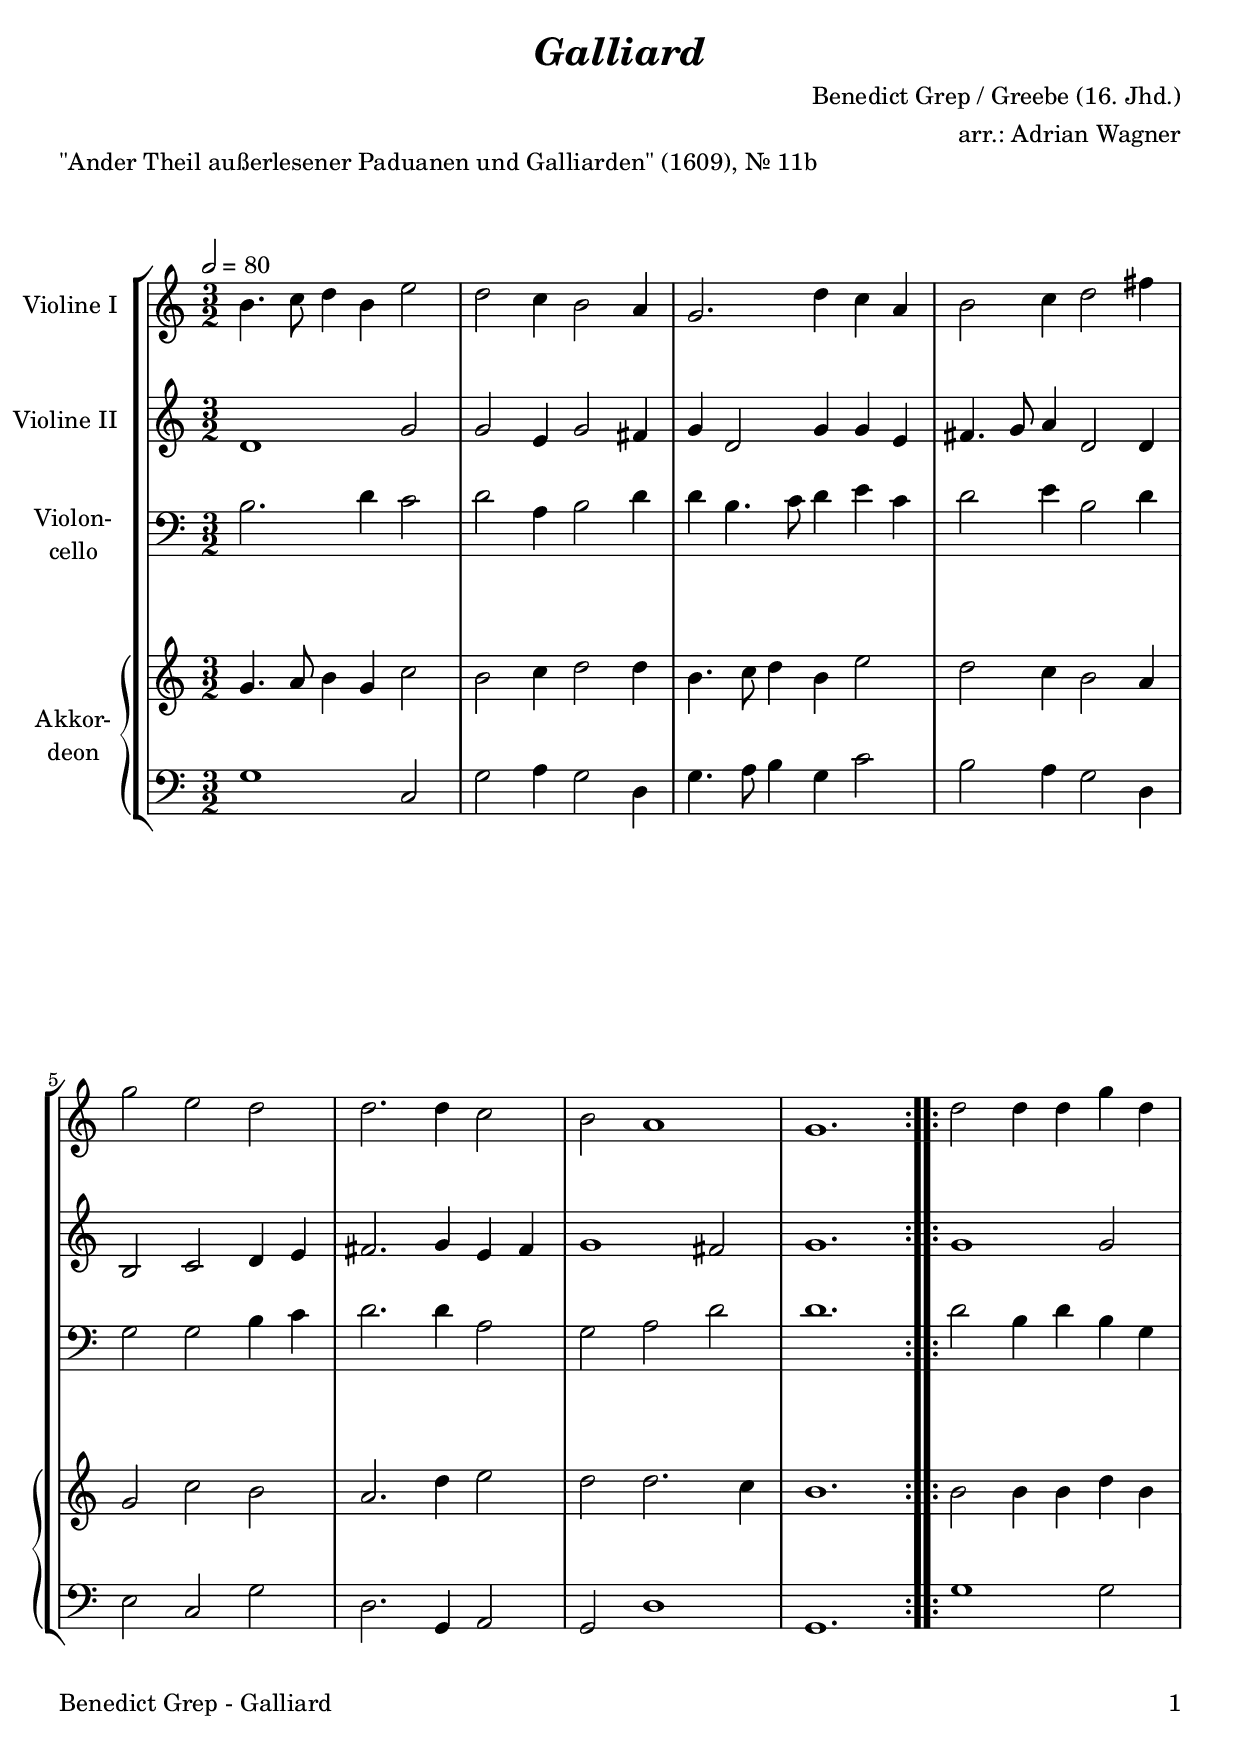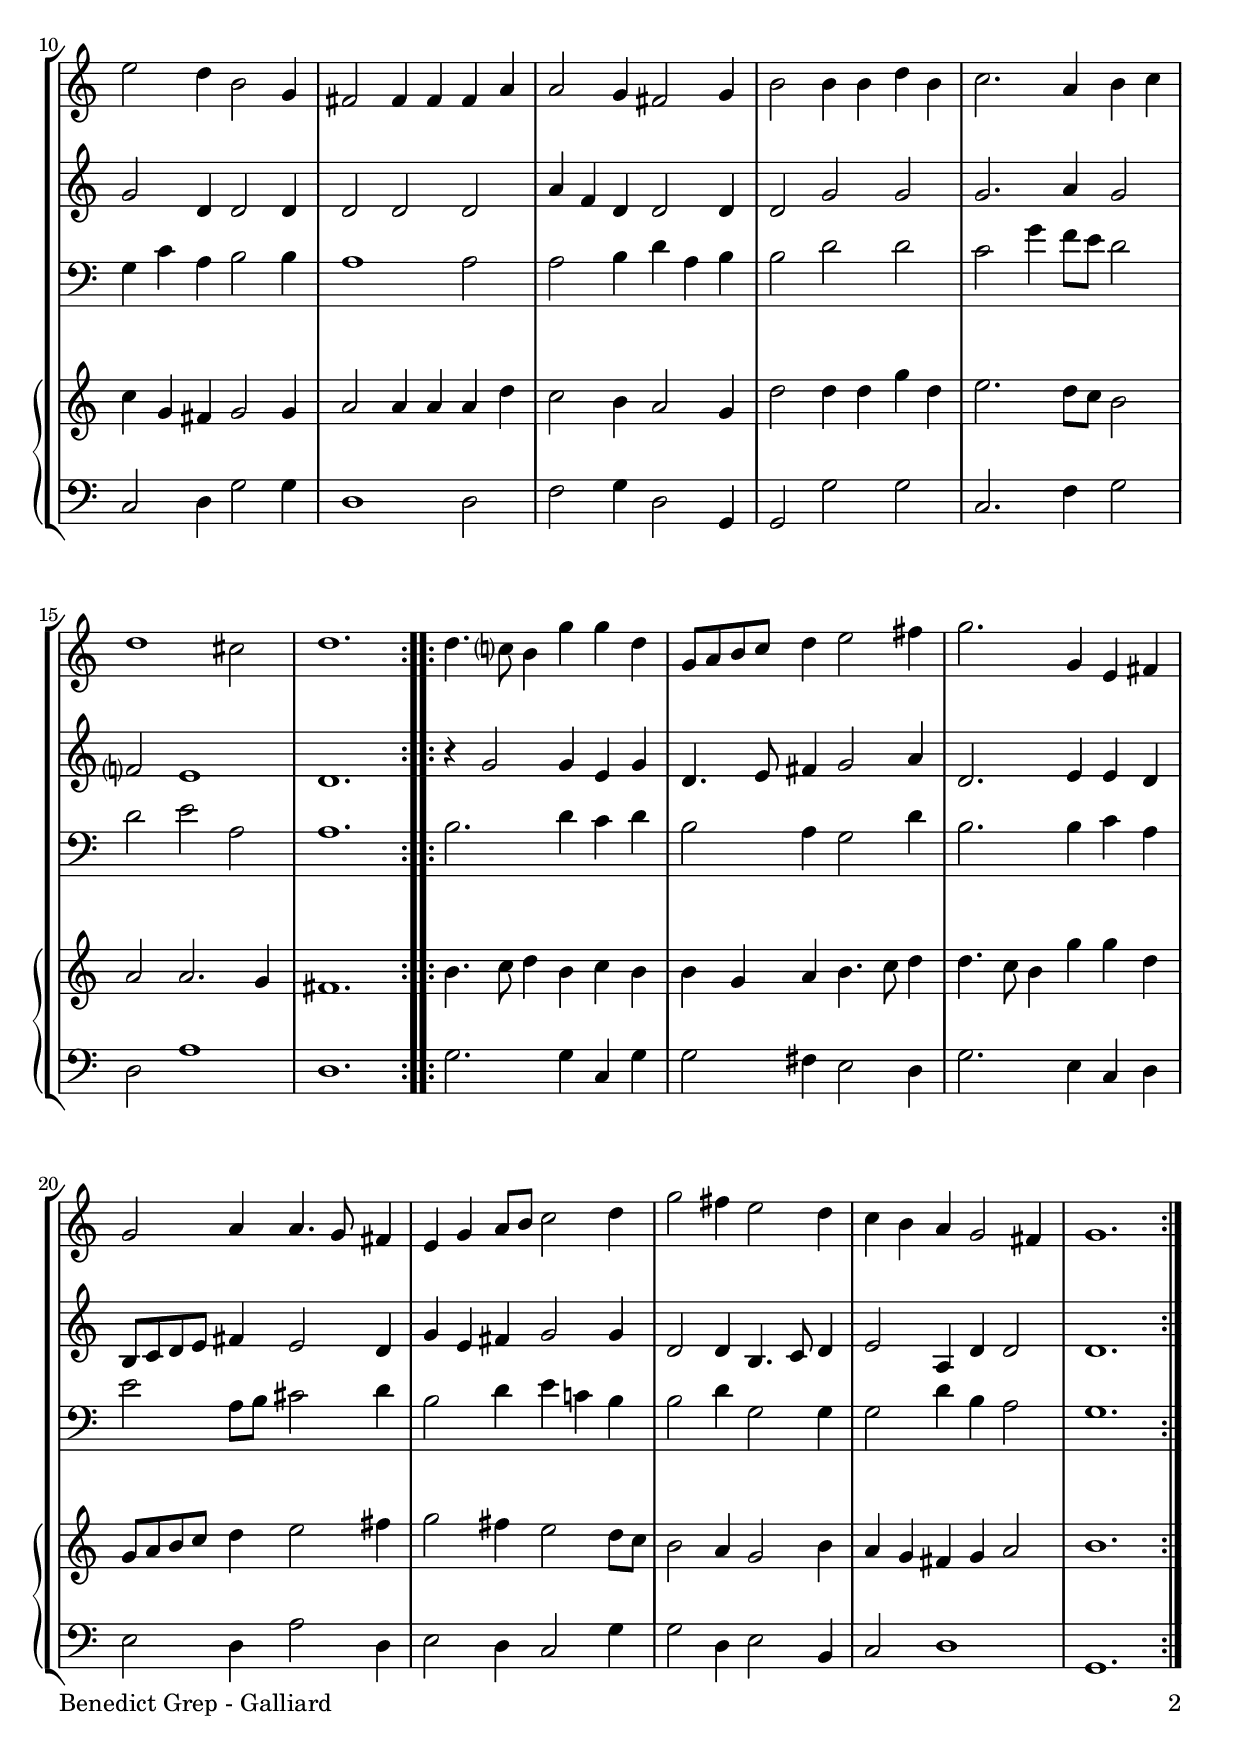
\version "2.24.3"
\include "deutsch.ly"

#(set-global-staff-size 21)

\header {
  title       = \markup \bold \italic "Galliard"
  composer    = "Benedict Grep / Greebe (16. Jhd.)"
  arranger    = "arr.: Adrian Wagner"
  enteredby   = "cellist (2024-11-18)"
  piece       = "\"Ander Theil außerlesener Paduanen und Galliarden\" (1609), Nr. 11b"
}

voiceconsts = {
  \key c \major
  \time 3/2
  \numericTimeSignature
  \compressEmptyMeasures
% Set default beaming for all staves
%  \set Timing.beamExceptions = #'()
%  \set Timing.baseMoment     = #(ly:make-moment 1 4)
%  \set Timing.beatStructure  = #'(1 1 1)
  \tempo 2=80
}

mipz = "pizzicato strings"
mivl = "violin"
miba = "cello"
% mikl = "bright acoustic"
% mikl = "church organ"
mikl = "concertina"

va = \relative c'' {
  \voiceconsts

  \repeat volta 2 {
    h4. c8 d4 h e2
    d c4 h2 a4
    g2. d'4 c a
    h2 c4 d2 fis4
    g2 e d
    d2. d4 c2

    h a1
    g1.
  }

  \repeat volta 2 {
    d'2 d4 d g d
    e2 d4 h2 g4
    fis2 fis4 fis fis a
    a2 g4 fis2 g4
    h2 h4 h d h

    c2. a4 h c
    d1 cis2
    d1.
  }

  \repeat volta 2 {
    d4. c?8 h4 g' g d
    g,8 a h c d4 e2 fis4
    g2. g,4 e fis

    g2 a4 a4. g8 fis4
    e g a8 h c2 d4
    g2 fis4 e2 d4
    c h a g2 fis4
    g1.
  }
}

vb = \relative c' {
  \voiceconsts

  \repeat volta 2 {
    d1 g2
    g e4 g2 fis4
    g d2 g4 g e
    fis4. g8 a4 d,2 d4
    h2 c d4 e
    fis2. g4 e fis

    g1 fis2
    g1.
  }

  \repeat volta 2 {
    g1 g2
    g d4 d2 d4
    d2 d d
    a'4 f d d2 d4
    d2 g g
    g2. a4 g2

    f? e1
    d1.
  }

  \repeat volta 2 {
    r4 g2 g4 e g
    d4. e8 fis4 g2 a4
    d,2. e4 e d
    h8 c d e fis4 e2 d4

    g e fis g2 g4
    d2 d4 h4. c8 d4
    e2 a,4 d d2
    d1.
  }
}

vc = \relative c' {
  \voiceconsts
  \clef "bass"
  
  \repeat volta 2 {
    h2. d4 c2
    d a4 h2 d4
    d h4. c8 d4 e c
    d2 e4 h2 d4
    g,2 g h4 c
    d2. d4 a2

    g a d
    d1.
  }

  \repeat volta 2 {
    d2 h4 d h g
    g c a h2 h4
    a1 a2
    a h4 d a h
    h2 d d

    c g'4 f8 e d2
    d e a,
    a1.
  }

  \repeat volta 2 {
    h2. d4 c d
    h2 a4 g2 d'4
    h2. h4 c a

    e'2 a,8 h cis2 d4
    h2 d4 e c! h
    h2 d4 g,2 g4
    g2 d'4 h a2
    g1.
  }
}

vd = \relative c'' {
  \voiceconsts

  \repeat volta 2 {
    g4. a8 h4 g c2
    h c4 d2 d4
    h4. c8 d4 h e2
    d c4 h2 a4
    g2 c h
    a2. d4 e2

    d d2. c4
    h1.
  }

  \repeat volta 2 {
    h2 h4 h d h
    c g fis g2 g4
    a2 a4 a a d
    c2 h4 a2 g4
    d'2 d4 d g d

    e2. d8 c h2
    a a2. g4
    fis1.
  }

  \repeat volta 2 {
    h4. c8 d4 h c h
    h g a h4. c8 d4
    d4. c8 h4 g' g d

    g,8 a h c d4 e2 fis4
    g2 fis4 e2 d8 c
    h2 a4 g2 h4
    a g fis g a2
    h1.
  }
}

ve = \relative c' {
  \voiceconsts
  \clef "bass"
  
  \repeat volta 2 {
    g1 c,2
    g' a4 g2 d4
    g4. a8 h4 g c2
    h a4 g2 d4
    e2 c g'
    d2. g,4 a2
    g d'1

    g,1.
  }

  \repeat volta 2 {
    g'1 g2
    c, d4 g2 g4
    d1 d2
    f g4 d2 g,4
    g2 g' g
    c,2. f4 g2
    d a'1

    d,1.
  }

  \repeat volta 2 {
    g2. g4 c, g'
    g2 fis4 e2 d4
    g2. e4 c d
    e2 d4 a'2 d,4
    e2 d4 c2 g'4
    g2 d4 e2 h4

    c2 d1
    g,1.
  }
}


music = \new StaffGroup <<
  \new Staff {
    \set Staff.midiInstrument = \mivl
    \set Staff.instrumentName = \markup \center-column { "Violine I" }
    \transpose c c { \va }
  }

  \new Staff {
    \set Staff.midiInstrument = \mivl
    \set Staff.instrumentName = \markup \center-column { "Violine II" }
    \transpose c c { \vb }
  }

  \new Staff {
    \set Staff.midiInstrument = \miba
    \set Staff.instrumentName = \markup \center-column { "Violon-" "cello" }
    \transpose c c { \vc }
  }

  \new PianoStaff <<
    \set PianoStaff.midiInstrument = \mikl
    \set PianoStaff.instrumentName = \markup \center-column { "Akkor-" "deon" }
    <<
      \new Staff {
	\transpose c c { \vd }
      }
      
      %    \new Dynamics \vdy
      
      \new Staff {
	\transpose c c { \ve }
      }
    >>  
  >>
>>

\book {
  \paper {
    print-page-number = ##t
    print-first-page-number = ##t
    ragged-last-bottom = ##f
    oddHeaderMarkup = \markup \null
    evenHeaderMarkup = \markup \null
    oddFooterMarkup = \markup {
      \fill-line {
        \if \should-print-page-number
        "Benedict Grep - Galliard" \fromproperty #'page:page-number-string
      }
    }
    evenFooterMarkup = \oddFooterMarkup
  } \score {
    \music
    \layout {}
  }

  \score {
    \unfoldRepeats \music

    \midi {
      \context {
        \Score
      }
    }
  }
}
